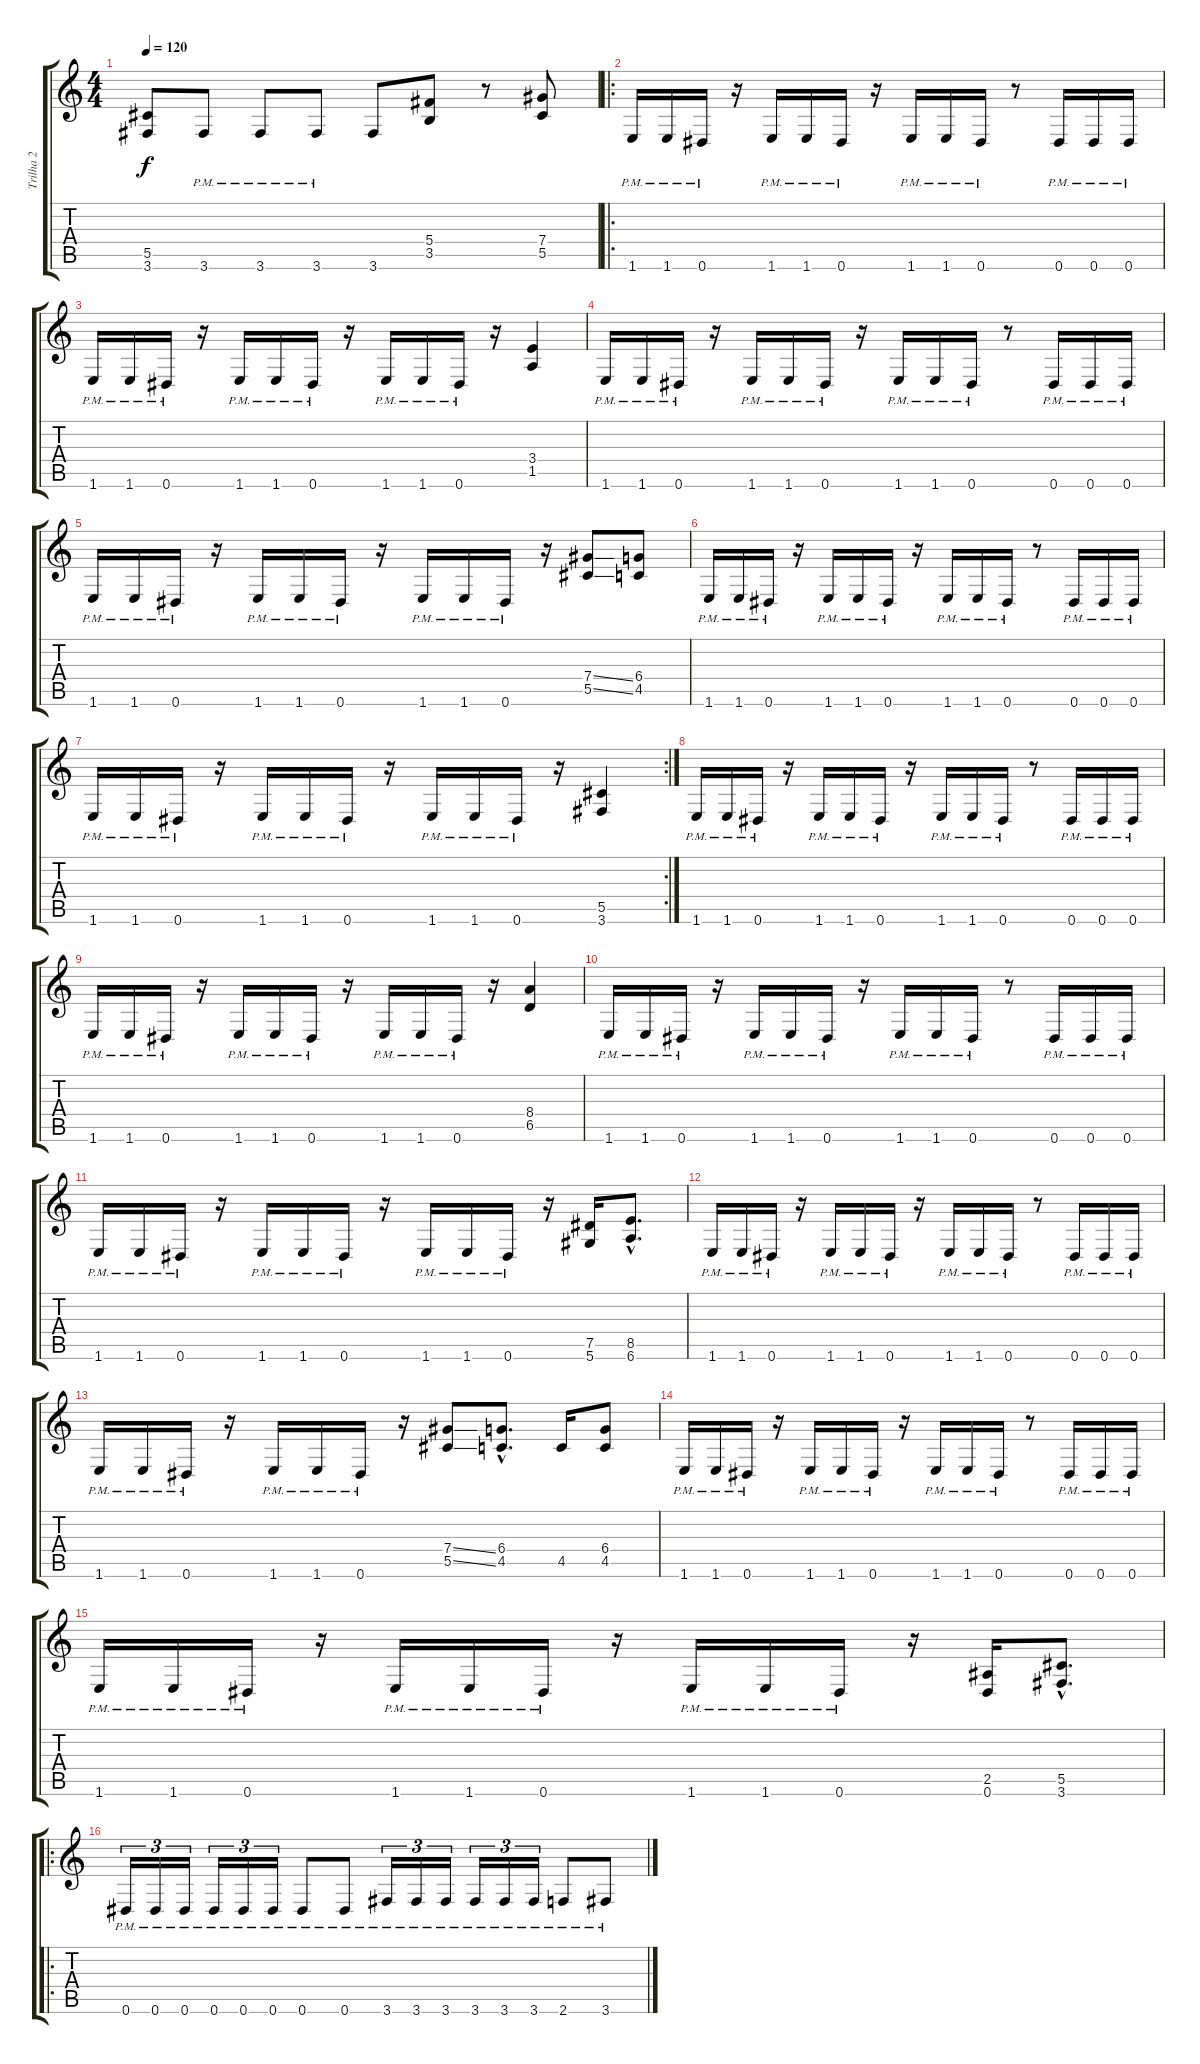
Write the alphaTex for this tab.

\track ("Trilha 2" "Trilha 2") {instrument distortionguitar}
\staff {score tabs}
\tuning (Eb4 Bb3 Gb3 Db3 Ab2 Eb2) {hide}
\ts (4 4)
\tempo 120
\clef g2
\ks c
(5.5 3.6).8{dy f} 3.6{pm}.8 3.6{pm}.8 3.6{pm}.8 3.6.8 (5.4 3.5).8 r.8 (7.4 5.5).8 |
\ro
1.6{pm}.16 1.6{pm}.16 0.6{pm}.16 r.16 1.6{pm}.16 1.6{pm}.16 0.6{pm}.16 r.16 1.6{pm}.16 1.6{pm}.16 0.6{pm}.16 r.8 0.6{pm}.16 0.6{pm}.16 0.6{pm}.16 |
1.6{pm}.16 1.6{pm}.16 0.6{pm}.16 r.16 1.6{pm}.16 1.6{pm}.16 0.6{pm}.16 r.16 1.6{pm}.16 1.6{pm}.16 0.6{pm}.16 r.16 (3.4 1.5).4 |
1.6{pm}.16 1.6{pm}.16 0.6{pm}.16 r.16 1.6{pm}.16 1.6{pm}.16 0.6{pm}.16 r.16 1.6{pm}.16 1.6{pm}.16 0.6{pm}.16 r.8 0.6{pm}.16 0.6{pm}.16 0.6{pm}.16 |
1.6{pm}.16 1.6{pm}.16 0.6{pm}.16 r.16 1.6{pm}.16 1.6{pm}.16 0.6{pm}.16 r.16 1.6{pm}.16 1.6{pm}.16 0.6{pm}.16 r.16 (7.4{ss} 5.5{ss}).8 (6.4 4.5).8 |
1.6{pm}.16 1.6{pm}.16 0.6{pm}.16 r.16 1.6{pm}.16 1.6{pm}.16 0.6{pm}.16 r.16 1.6{pm}.16 1.6{pm}.16 0.6{pm}.16 r.8 0.6{pm}.16 0.6{pm}.16 0.6{pm}.16 |
\rc 2
1.6{pm}.16 1.6{pm}.16 0.6{pm}.16 r.16 1.6{pm}.16 1.6{pm}.16 0.6{pm}.16 r.16 1.6{pm}.16 1.6{pm}.16 0.6{pm}.16 r.16 (5.5 3.6).4 |
1.6{pm}.16 1.6{pm}.16 0.6{pm}.16 r.16 1.6{pm}.16 1.6{pm}.16 0.6{pm}.16 r.16 1.6{pm}.16 1.6{pm}.16 0.6{pm}.16 r.8 0.6{pm}.16 0.6{pm}.16 0.6{pm}.16 |
1.6{pm}.16 1.6{pm}.16 0.6{pm}.16 r.16 1.6{pm}.16 1.6{pm}.16 0.6{pm}.16 r.16 1.6{pm}.16 1.6{pm}.16 0.6{pm}.16 r.16 (8.4 6.5).4 |
1.6{pm}.16 1.6{pm}.16 0.6{pm}.16 r.16 1.6{pm}.16 1.6{pm}.16 0.6{pm}.16 r.16 1.6{pm}.16 1.6{pm}.16 0.6{pm}.16 r.8 0.6{pm}.16 0.6{pm}.16 0.6{pm}.16 |
1.6{pm}.16 1.6{pm}.16 0.6{pm}.16 r.16 1.6{pm}.16 1.6{pm}.16 0.6{pm}.16 r.16 1.6{pm}.16 1.6{pm}.16 0.6{pm}.16 r.16 (7.5 5.6).16 (8.5{hac} 6.6{hac}).8{d} |
1.6{pm}.16 1.6{pm}.16 0.6{pm}.16 r.16 1.6{pm}.16 1.6{pm}.16 0.6{pm}.16 r.16 1.6{pm}.16 1.6{pm}.16 0.6{pm}.16 r.8 0.6{pm}.16 0.6{pm}.16 0.6{pm}.16 |
1.6{pm}.16 1.6{pm}.16 0.6{pm}.16 r.16 1.6{pm}.16 1.6{pm}.16 0.6{pm}.16 r.16 (7.4{ss} 5.5{ss}).8 (6.4{hac} 4.5{hac}).8{d} 4.5.16 (6.4 4.5).8 |
1.6{pm}.16 1.6{pm}.16 0.6{pm}.16 r.16 1.6{pm}.16 1.6{pm}.16 0.6{pm}.16 r.16 1.6{pm}.16 1.6{pm}.16 0.6{pm}.16 r.8 0.6{pm}.16 0.6{pm}.16 0.6{pm}.16 |
1.6{pm}.16 1.6{pm}.16 0.6{pm}.16 r.16 1.6{pm}.16 1.6{pm}.16 0.6{pm}.16 r.16 1.6{pm}.16 1.6{pm}.16 0.6{pm}.16 r.16 (2.5 0.6).16 (5.5{hac} 3.6{hac}).8{d} |
\ro
0.6{pm}.16{tu (3 2)} 0.6{pm}.16{tu (3 2)} 0.6{pm}.16{tu (3 2)} 0.6{pm}.16{tu (3 2)} 0.6{pm}.16{tu (3 2)} 0.6{pm}.16{tu (3 2)} 0.6{pm}.8 0.6{pm}.8 3.6{pm}.16{tu (3 2)} 3.6{pm}.16{tu (3 2)} 3.6{pm}.16{tu (3 2)} 3.6{pm}.16{tu (3 2)} 3.6{pm}.16{tu (3 2)} 3.6{pm}.16{tu (3 2)} 2.6{pm}.8 3.6{pm}.8
